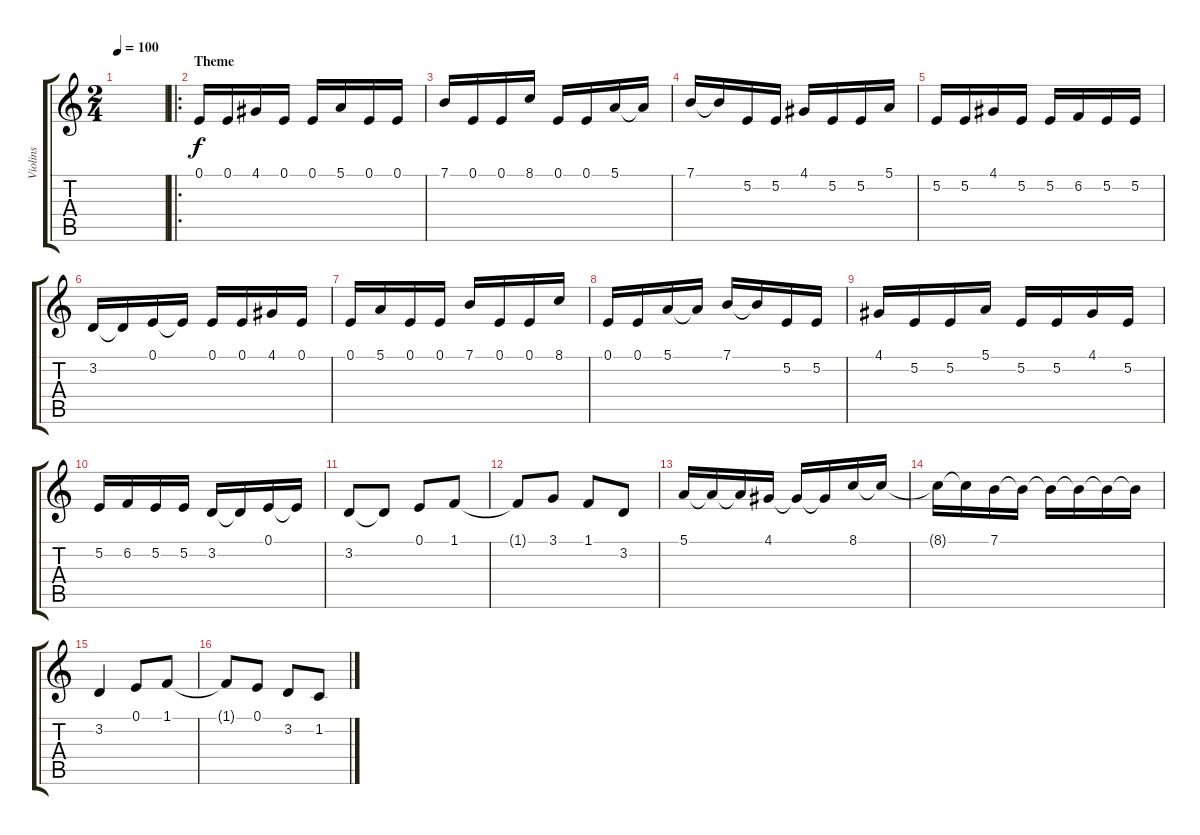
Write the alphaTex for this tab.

\track ("Violins" "Violins") {instrument stringensemble1}
\staff {score tabs}
\tuning (E4 B3 G3 D3 A2 E2) {hide}
\ts (2 4)
\tempo 100
\clef g2
\ks c
|
\ro
\section ("" "Theme")
0.1.16 0.1.16 4.1.16 0.1.16 0.1.16 5.1.16 0.1.16 0.1.16 |
7.1.16 0.1.16 0.1.16 8.1.16 0.1.16 0.1.16 5.1.16 5.1{t}.16 |
7.1.16 7.1{t}.16 5.2.16 5.2.16 4.1.16 5.2.16 5.2.16 5.1.16 |
5.2.16 5.2.16 4.1.16 5.2.16 5.2.16 6.2.16 5.2.16 5.2.16 |
3.2.16 3.2{t}.16 0.1.16 0.1{t}.16 0.1.16 0.1.16 4.1.16 0.1.16 |
0.1.16 5.1.16 0.1.16 0.1.16 7.1.16 0.1.16 0.1.16 8.1.16 |
0.1.16 0.1.16 5.1.16 5.1{t}.16 7.1.16 7.1{t}.16 5.2.16 5.2.16 |
4.1.16 5.2.16 5.2.16 5.1.16 5.2.16 5.2.16 4.1.16 5.2.16 |
5.2.16 6.2.16 5.2.16 5.2.16 3.2.16 3.2{t}.16 0.1.16 0.1{t}.16 |
3.2.8 3.2{t}.8 0.1.8 1.1.8 |
1.1{t}.8 3.1.8 1.1.8 3.2.8 |
5.1.16 5.1{t}.16 5.1{t}.16 4.1.16 4.1{t}.16 4.1{t}.16 8.1.16 8.1{t}.16 |
8.1{t}.16 8.1{t}.16 7.1.16 7.1{t}.16 7.1{t}.16 7.1{t}.16 7.1{t}.16 7.1{t}.16 |
3.2.4 0.1.8 1.1.8 |
1.1{t}.8 0.1.8 3.2.8 1.2.8
